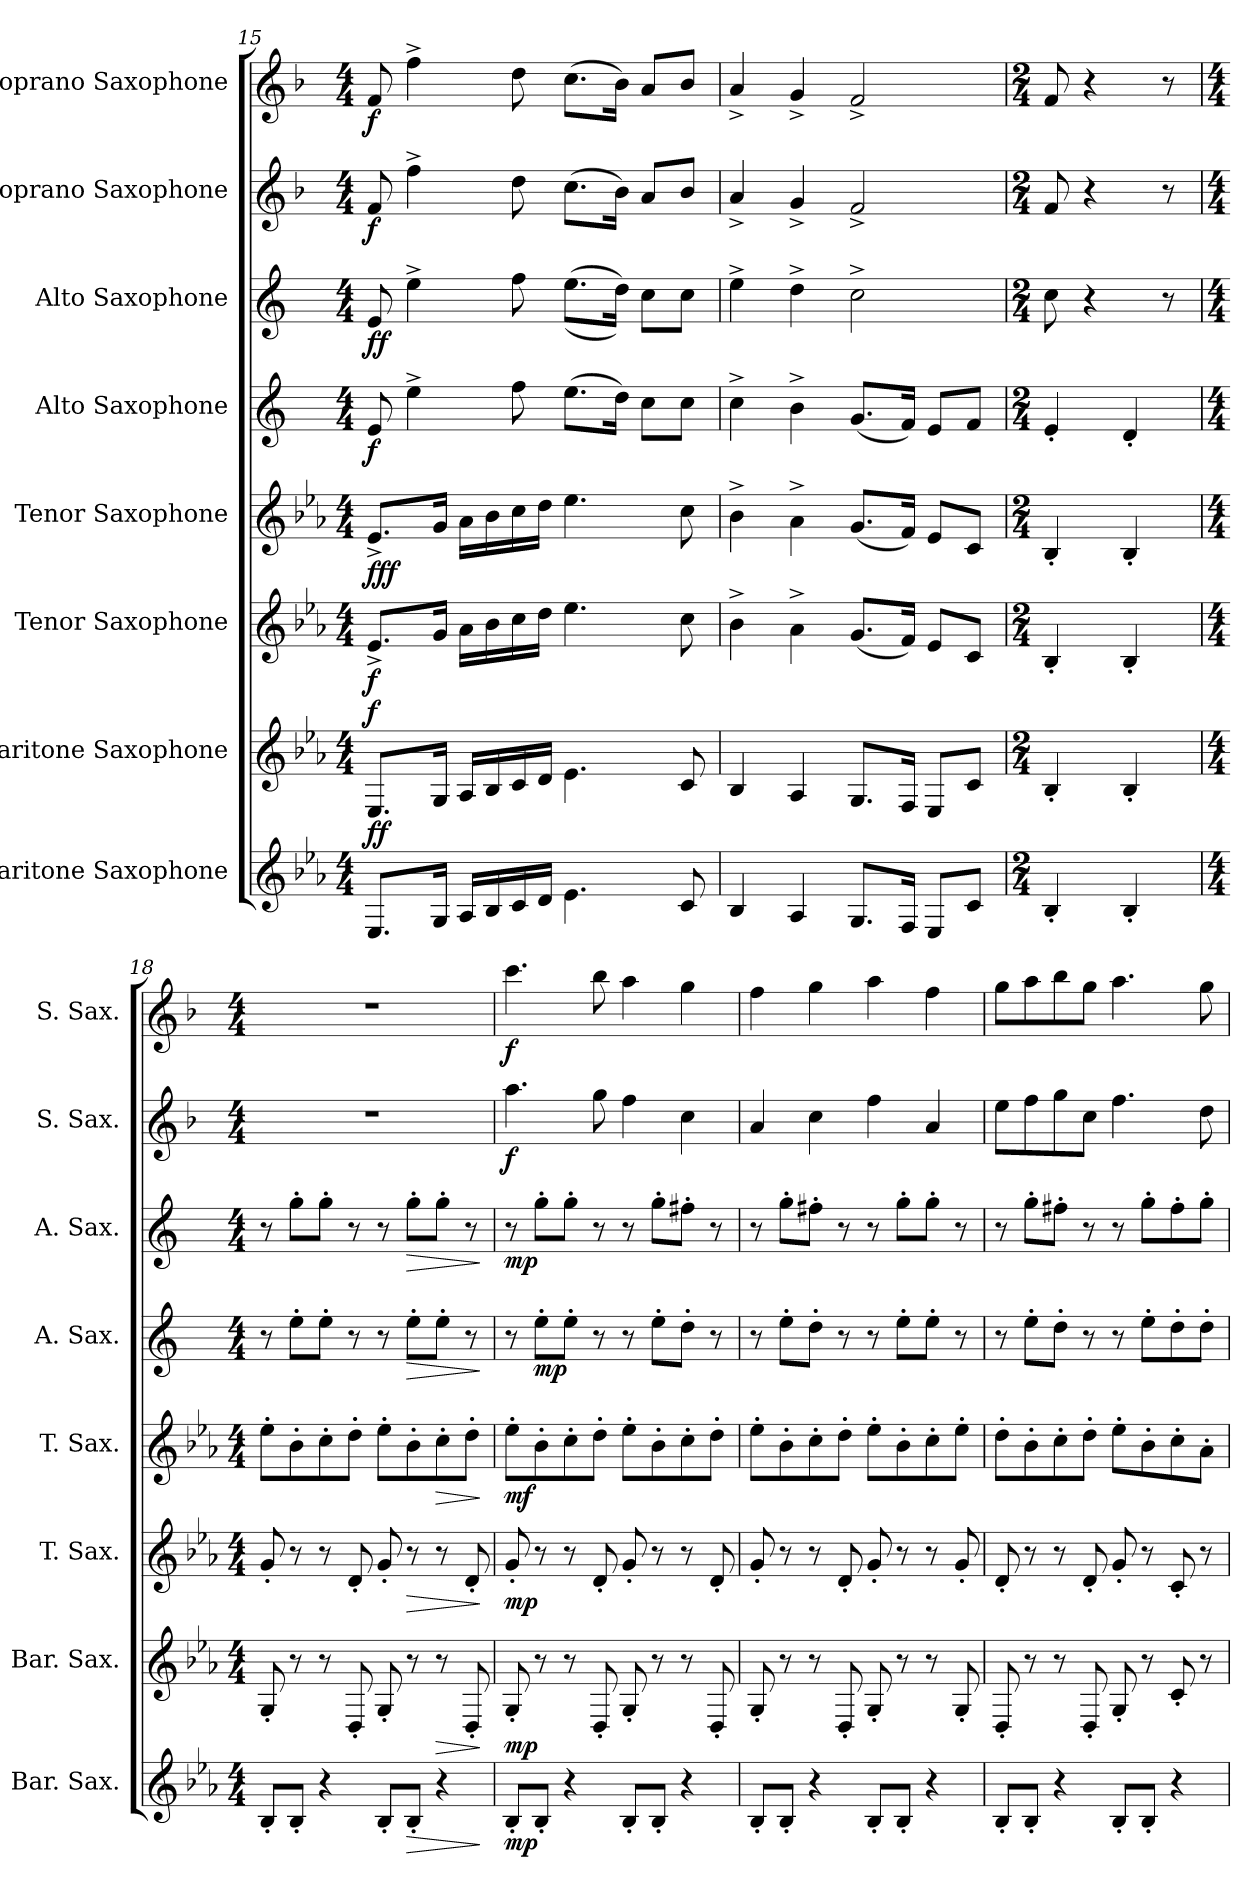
**kern	**dynam	**kern	**dynam	**kern	**dynam	**kern	**dynam	**kern	**dynam	**kern	**dynam	**kern	**dynam	**kern	**dynam
*part8	*part8	*part7	*part7	*part6	*part6	*part5	*part5	*part4	*part4	*part3	*part3	*part2	*part2	*part1	*part1
*staff8	*staff8	*staff7	*staff7	*staff6	*staff6	*staff5	*staff5	*staff4	*staff4	*staff3	*staff3	*staff2	*staff2	*staff1	*staff1
*I"Baritone Saxophone	*	*I"Baritone Saxophone	*	*I"Tenor Saxophone	*	*I"Tenor Saxophone	*	*I"Alto Saxophone	*	*I"Alto Saxophone	*	*I"Soprano Saxophone	*	*I"Soprano Saxophone	*
*I'Bar. Sax.	*	*I'Bar. Sax.	*	*I'T. Sax.	*	*I'T. Sax.	*	*I'A. Sax.	*	*I'A. Sax.	*	*I'S. Sax.	*	*I'S. Sax.	*
*clefG2	*	*clefG2	*	*clefG2	*	*clefG2	*	*clefG2	*	*clefG2	*	*clefG2	*	*clefG2	*
*ITrd12c21	*	*ITrd12c21	*	*ITrd8c14	*	*ITrd8c14	*	*ITrd5c9	*	*ITrd5c9	*	*ITrd1c2	*	*ITrd1c2	*
*k[b-e-a-]	*	*k[b-e-a-]	*	*k[b-e-a-]	*	*k[b-e-a-]	*	*k[b-e-a-]	*	*k[b-e-a-]	*	*k[b-e-a-]	*	*k[b-e-a-]	*
*M4/4	*	*M4/4	*	*M4/4	*	*M4/4	*	*M4/4	*	*M4/4	*	*M4/4	*	*M4/4	*
=15	=15	=15	=15	=15	=15	=15	=15	=15	=15	=15	=15	=15	=15	=15	=15
!	!LO:DY:a	!	!	!	!	!	!	!	!	!	!	!	!	!	!
!	!LO:DY:n=1:a	!	!LO:DY:a	!	!LO:DY:b	!	!LO:DY:b	!	!	!	!	!	!	!	!
!	!	!	!	!	!	!	!LO:DY:n=1:b	!	!	!	!	!	!	!	!
!	!	!	!	!	!	!	!LO:DY:n=2:b	!	!LO:DY:b	!	!LO:DY:b	!	!	!	!
!	!	!	!	!	!	!	!	!	!	!	!LO:DY:n=1:b	!	!LO:DY:b	!	!LO:DY:b
8.EE-/L	f f	8.EE-/L	f	8.E-^/L	f	8.E-^/L	f f f	8G/	f	8G/	f f	8e-/	f	8e-/	f
.	.	.	.	.	.	.	.	4g^\	.	4g^\	.	4ee-^\	.	4ee-^\	.
16GG/Jk	.	16GG/Jk	.	16G/Jk	.	16G/Jk	.	.	.	.	.	.	.	.	.
16AA-/LL	.	16AA-/LL	.	16A-\LL	.	16A-\LL	.	.	.	.	.	.	.	.	.
16BB-/	.	16BB-/	.	16B-\	.	16B-\	.	.	.	.	.	.	.	.	.
16C/	.	16C/	.	16c\	.	16c\	.	8a-\	.	8a-\	.	8cc\	.	8cc\	.
16D/JJ	.	16D/JJ	.	16d\JJ	.	16d\JJ	.	.	.	.	.	.	.	.	.
4.E-\	.	4.E-\	.	4.e-\	.	4.e-\	.	(8.g\L	.	((8.g\L	.	(8.b-\L	.	(8.b-\L	.
.	.	.	.	.	.	.	.	16f\Jk)	.	16f\Jk))	.	16a-\Jk)	.	16a-\Jk)	.
.	.	.	.	.	.	.	.	8e-\L	.	8e-\L	.	8g/L	.	8g/L	.
8C/	.	8C/	.	8c\	.	8c\	.	8e-\J	.	8e-\J	.	8a-/J	.	8a-/J	.
!!LO:PB:g=z
=16	=16	=16	=16	=16	=16	=16	=16	=16	=16	=16	=16	=16	=16	=16	=16
4BB-/	.	4BB-/	.	4B-^\	.	4B-^\	.	4e-^\	.	4g^\	.	4g^/	.	4g^/	.
4AA-/	.	4AA-/	.	4A-^\	.	4A-^\	.	4d^\	.	4f^\	.	4f^/	.	4f^/	.
8.GG/L	.	8.GG/L	.	(8.G/L	.	(8.G/L	.	(8.B-/L	.	2e-^\	.	2e-^/	.	2e-^/	.
16FF/Jk	.	16FF/Jk	.	16F/Jk)	.	16F/Jk)	.	16A-/Jk)	.	.	.	.	.	.	.
8EE-/L	.	8EE-/L	.	8E-/L	.	8E-/L	.	8G/L	.	.	.	.	.	.	.
8C/J	.	8C/J	.	8C/J	.	8C/J	.	8A-/J	.	.	.	.	.	.	.
=17	=17	=17	=17	=17	=17	=17	=17	=17	=17	=17	=17	=17	=17	=17	=17
!!LO:REH:place=s1:a:B:fs=14:t=B
*M2/4	*	*M2/4	*	*M2/4	*	*M2/4	*	*M2/4	*	*M2/4	*	*M2/4	*	*M2/4	*
*	*	*	*	*	*	*	*	*	*	*	*	*	*	*MM178	*
4BB-'/	.	4BB-'/	.	4BB-'/	.	4BB-'/	.	4G'/	.	8e-\	.	8e-/	.	8e-/	.
.	.	.	.	.	.	.	.	.	.	4r	.	4r	.	4r	.
4BB-'/	.	4BB-'/	.	4BB-'/	.	4BB-'/	.	4F'/	.	.	.	.	.	.	.
.	.	.	.	.	.	.	.	.	.	8r	.	8r	.	8r	.
=18	=18	=18	=18	=18	=18	=18	=18	=18	=18	=18	=18	=18	=18	=18	=18
*M4/4	*	*M4/4	*	*M4/4	*	*M4/4	*	*M4/4	*	*M4/4	*	*M4/4	*	*M4/4	*
8BB-'/L	.	8GG'/	.	8G'/	.	8e-'\L	.	8r	.	8r	.	1r	.	1r	.
8BB-'/J	.	8r	.	8r	.	8B-'\	.	8g'\L	.	8b-'\L	.	.	.	.	.
4r	.	8r	.	8r	.	8c'\	.	8g'\J	.	8b-'\J	.	.	.	.	.
.	.	8DD'/	.	8D'/	.	8d'\J	.	8r	.	8r	.	.	.	.	.
8BB-'/L	.	8GG'/	.	8G'/	.	8e-'\L	.	8r	.	8r	.	.	.	.	.
!	!LO:HP:b	!	!	!	!LO:HP:b	!	!	!	!LO:HP:b	!	!LO:HP:b	!	!	!	!
8BB-'/J	>	8r	.	8r	>	8B-'\	.	8g'\L	>	8b-'\L	>	.	.	.	.
!	!	!	!LO:HP:b	!	!	!	!LO:HP:b	!	!	!	!	!	!	!	!
4r	.	8r	>	8r	.	8c'\	>	8g'\J	.	8b-'\J	.	.	.	.	.
.	.	8DD'/	.	8D'/	.	8d'\J	.	8r	.	8r	.	.	.	.	.
.	]	.	]	.	]	.	]	.	]	.	]	.	.	.	.
=19	=19	=19	=19	=19	=19	=19	=19	=19	=19	=19	=19	=19	=19	=19	=19
!	!LO:DY:b	!	!LO:DY:b	!	!LO:DY:b	!	!LO:DY:b	!	!	!	!LO:DY:b	!	!LO:DY:b	!	!LO:DY:b
8BB-'/L	mp	8GG'/	mp	8G'/	mp	8e-'\L	mf	8r	.	8r	mp	4.gg\	f	4.bb-\	f
!	!	!	!	!	!	!	!	!	!LO:DY:b	!	!	!	!	!	!
8BB-'/J	.	8r	.	8r	.	8B-'\	.	8g'\L	mp	8b-'\L	.	.	.	.	.
4r	.	8r	.	8r	.	8c'\	.	8g'\J	.	8b-'\J	.	.	.	.	.
.	.	8DD'/	.	8D'/	.	8d'\J	.	8r	.	8r	.	8ff\	.	8aa-\	.
8BB-'/L	.	8GG'/	.	8G'/	.	8e-'\L	.	8r	.	8r	.	4ee-\	.	4gg\	.
8BB-'/J	.	8r	.	8r	.	8B-'\	.	8g'\L	.	8b-'\L	.	.	.	.	.
4r	.	8r	.	8r	.	8c'\	.	8f'\J	.	8an'\J	.	4b-\	.	4ff\	.
.	.	8DD'/	.	8D'/	.	8d'\J	.	8r	.	8r	.	.	.	.	.
!!LO:PB:g=z
=20	=20	=20	=20	=20	=20	=20	=20	=20	=20	=20	=20	=20	=20	=20	=20
8BB-'/L	.	8GG'/	.	8G'/	.	8e-'\L	.	8r	.	8r	.	4g/	.	4ee-\	.
8BB-'/J	.	8r	.	8r	.	8B-'\	.	8g'\L	.	8b-'\L	.	.	.	.	.
4r	.	8r	.	8r	.	8c'\	.	8f'\J	.	8an'\J	.	4b-\	.	4ff\	.
.	.	8DD'/	.	8D'/	.	8d'\J	.	8r	.	8r	.	.	.	.	.
8BB-'/L	.	8GG'/	.	8G'/	.	8e-'\L	.	8r	.	8r	.	4ee-\	.	4gg\	.
8BB-'/J	.	8r	.	8r	.	8B-'\	.	8g'\L	.	8b-'\L	.	.	.	.	.
4r	.	8r	.	8r	.	8c'\	.	8g'\J	.	8b-'\J	.	4g/	.	4ee-\	.
.	.	8GG'/	.	8G'/	.	8e-'\J	.	8r	.	8r	.	.	.	.	.
=21	=21	=21	=21	=21	=21	=21	=21	=21	=21	=21	=21	=21	=21	=21	=21
8BB-'/L	.	8DD'/	.	8D'/	.	8d'\L	.	8r	.	8r	.	8dd\L	.	8ff\L	.
8BB-'/J	.	8r	.	8r	.	8B-'\	.	8g'\L	.	8b-'\L	.	8ee-\	.	8gg\	.
4r	.	8r	.	8r	.	8c'\	.	8f'\J	.	8an'\J	.	8ff\	.	8aa-\	.
.	.	8DD'/	.	8D'/	.	8d'\J	.	8r	.	8r	.	8b-\J	.	8ff\J	.
8BB-'/L	.	8GG'/	.	8G'/	.	8e-'\L	.	8r	.	8r	.	4.ee-\	.	4.gg\	.
8BB-'/J	.	8r	.	8r	.	8B-'\	.	8g'\L	.	8b-'\L	.	.	.	.	.
4r	.	8C'/	.	8C'/	.	8c'\	.	8f'\	.	8a'\	.	.	.	.	.
.	.	8r	.	8r	.	8A-'\J	.	8f'\J	.	8b-'\J	.	8cc\	.	8ff\	.
=	=	=	=	=	=	=	=	=	=	=	=	=	=	=	=
*-	*-	*-	*-	*-	*-	*-	*-	*-	*-	*-	*-	*-	*-	*-	*-
